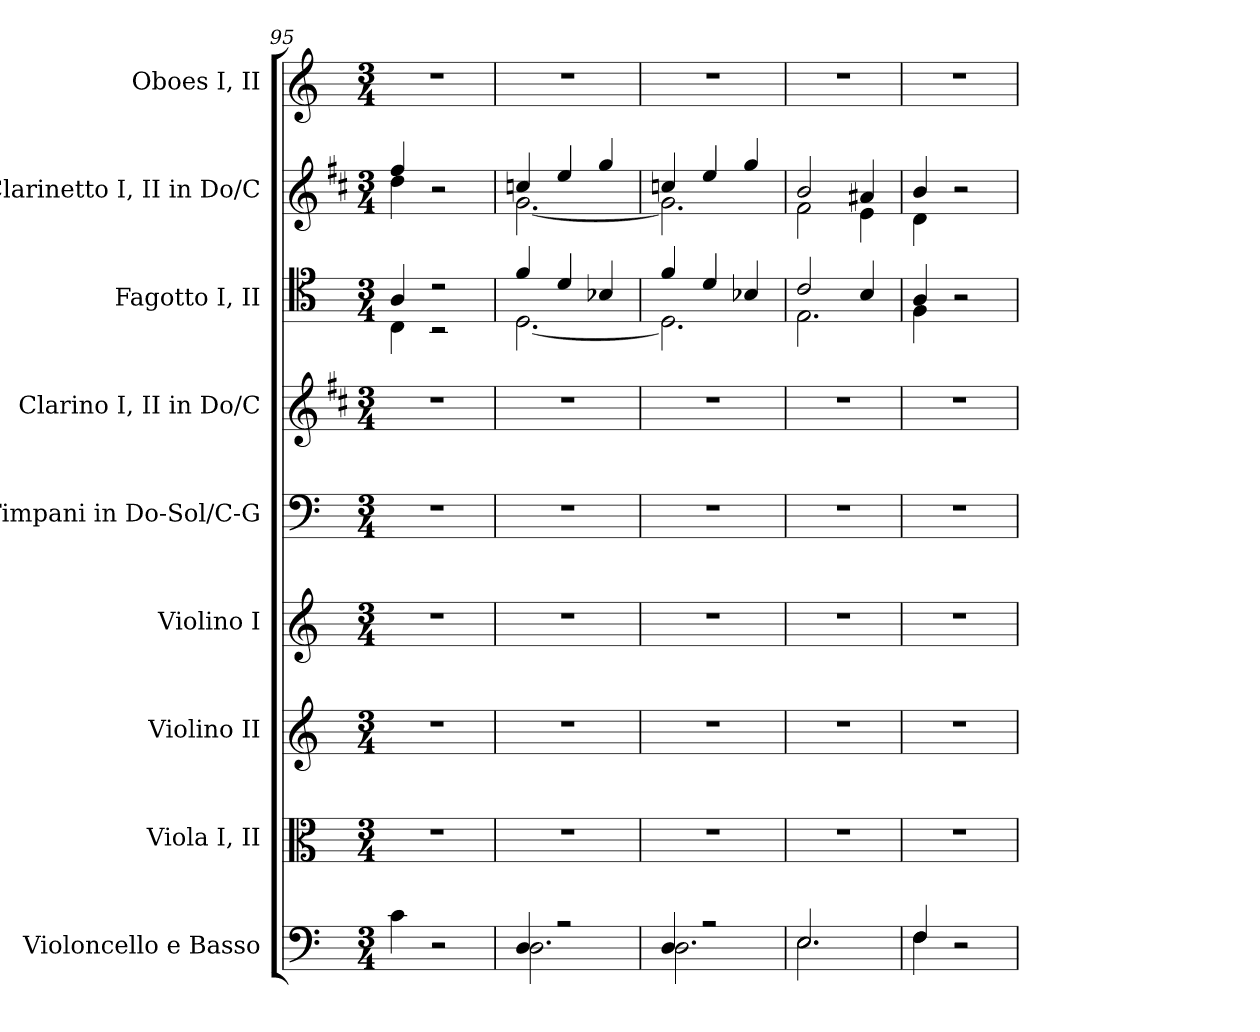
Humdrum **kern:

**kern	**kern	**kern	**kern	**kern	**kern	**kern	**kern	**kern
*part9	*part8	*part7	*part6	*part5	*part4	*part3	*part2	*part1
*staff9	*staff8	*staff7	*staff6	*staff5	*staff4	*staff3	*staff2	*staff1
*I"Violoncello e Basso	*I"Viola I, II	*I"Violino II	*I"Violino I	*I"Timpani in Do-Sol/C-G	*I"Clarino I, II in Do/C	*I"Fagotto I, II	*I"Clarinetto I, II in Do/C	*I"Oboes I, II
*I'Vc. e B.	*I'Va.	*I'V. II	*I'V. I	*I'Timp. in Do-Sol	*I'Cl. in Do/C	*I'Fag.	*I'Clar. (in Do)	*I'Ob.
*clefF4	*clefC3	*clefG2	*clefG2	*clefF4	*clefG2	*clefC4	*clefG2	*clefG2
*	*	*	*	*	*ITrd1c2	*	*ITrd1c2	*
*k[]	*k[]	*k[]	*k[]	*k[]	*k[]	*k[]	*k[]	*k[]
*M3/4	*M3/4	*M3/4	*M3/4	*M3/4	*M3/4	*M3/4	*M3/4	*M3/4
=95	=95	=95	=95	=95	=95	=95	=95	=95
*	*	*	*	*	*	*^	*^	*
4ci\	2.r	2.r	2.r	2.r	2.r	4Aj/	4Ci\	4eeZ/	4cci\	2.r
2r	.	.	.	.	.	2r	2r	2r	2ryy	.
=96	=96	=96	=96	=96	=96	=96	=96	=96	=96	=96
*^	*	*	*	*	*	*	*	*	*	*
4Di/	2.Di\	2.r	2.r	2.r	2.r	2.r	4fZ/	[2.Di\	4b-Xj/	[2.fZ\	2.r
2r	.	.	.	.	.	.	4d/	.	4dd/	.	.
.	.	.	.	.	.	.	4B-X/	.	4ff/	.	.
!!LO:PB:g=z
=97	=97	=97	=97	=97	=97	=97	=97	=97	=97	=97	=97
4Di/	2.Di\	2.r	2.r	2.r	2.r	2.r	4fZ/	2.Di\]	4b-Xj/	2.fZ\]	2.r
2r	.	.	.	.	.	.	4d/	.	4dd/	.	.
.	.	.	.	.	.	.	4B-X/	.	4ff/	.	.
=98	=98	=98	=98	=98	=98	=98	=98	=98	=98	=98	=98
2.EZ/	2.EZ\	2.r	2.r	2.r	2.r	2.r	2ci/	2.EZ\	2aj/	2eZ\	2.r
.	.	.	.	.	.	.	4B/	.	4g#X/	4d\	.
=99	=99	=99	=99	=99	=99	=99	=99	=99	=99	=99	=99
4Fj/	4Fj\	2.r	2.r	2.r	2.r	2.r	4Ai/	4Fj\	4ai/	4cZ\	2.r
2r	2ryy	.	.	.	.	.	2r	2ryy	2r	2ryy	.
*	*	*	*	*	*	*	*v	*v	*	*	*
*v	*v	*	*	*	*	*	*	*v	*v	*
=	=	=	=	=	=	=	=	=
*-	*-	*-	*-	*-	*-	*-	*-	*-
